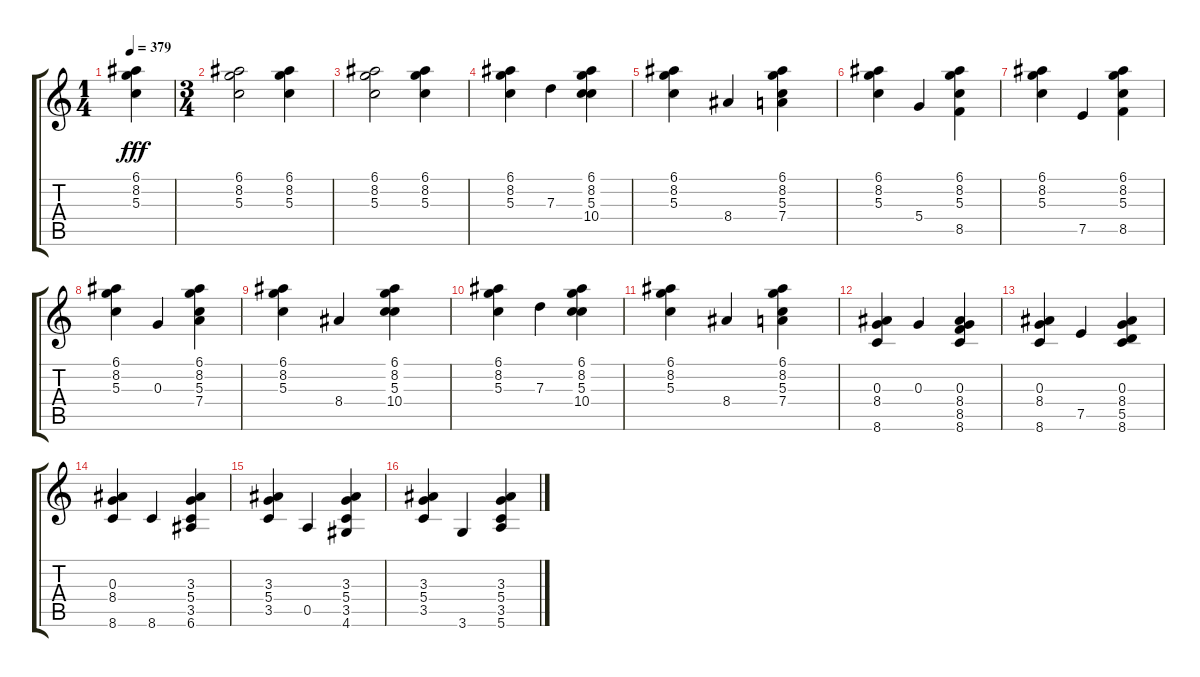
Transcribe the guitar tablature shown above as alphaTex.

\track "" {instrument acousticguitarnylon}
\staff {score tabs}
\tuning (E4 B3 G3 D3 A2 E2) {hide}
\ts (1 4)
\tempo 379
\clef g2
\ks c
(6.1 8.2 5.3).4{dy fff} |
\ts (3 4)
(6.1 8.2 5.3).2 (6.1 8.2 5.3).4 |
(6.1 8.2 5.3).2 (6.1 8.2 5.3).4 |
(6.1 8.2 5.3).4 7.3.4 (6.1 8.2 5.3 10.4).4 |
(6.1 8.2 5.3).4 8.4.4 (6.1 8.2 5.3 7.4).4 |
(6.1 8.2 5.3).4 5.4.4 (6.1 8.2 5.3 8.5).4 |
(6.1 8.2 5.3).4 7.5.4 (6.1 8.2 5.3 8.5).4 |
(6.1 8.2 5.3).4 0.3.4 (6.1 8.2 5.3 7.4).4 |
(6.1 8.2 5.3).4 8.4.4 (6.1 8.2 5.3 10.4).4 |
(6.1 8.2 5.3).4 7.3.4 (6.1 8.2 5.3 10.4).4 |
(6.1 8.2 5.3).4 8.4.4 (6.1 8.2 5.3 7.4).4 |
(0.3 8.4 8.6).4 0.3.4 (0.3 8.4 8.5 8.6).4 |
(0.3 8.4 8.6).4 7.5.4 (0.3 8.4 5.5 8.6).4 |
(0.3 8.4 8.6).4 8.6.4 (3.3 5.4 3.5 6.6).4 |
(3.3 5.4 3.5).4 0.5.4 (3.3 5.4 3.5 4.6).4 |
(3.3 5.4 3.5).4 3.6.4 (3.3 5.4 3.5 5.6).4
